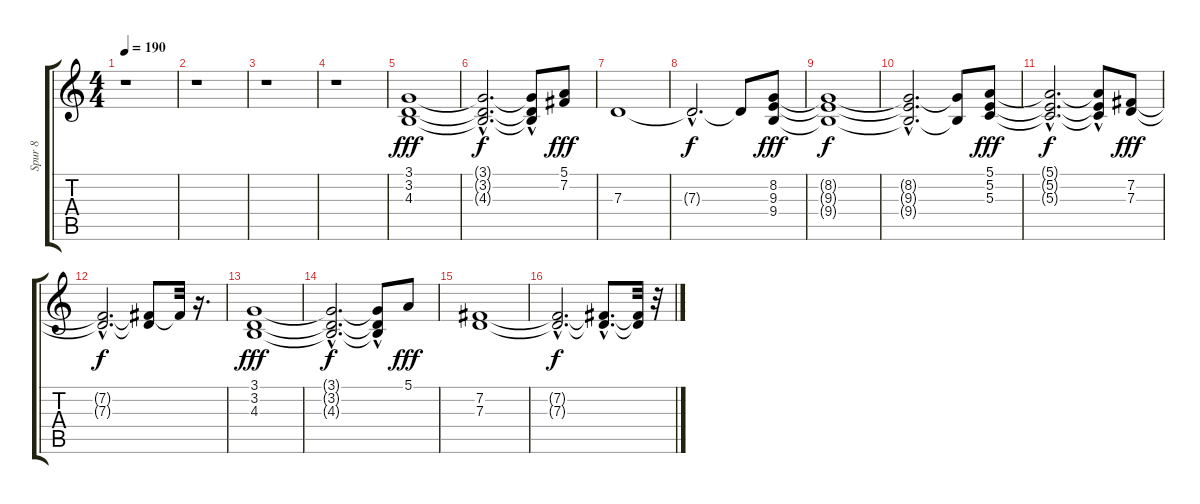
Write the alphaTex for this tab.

\track ("Spur 8" "Spur 8") {instrument synthstrings1}
\staff {score tabs}
\tuning (E4 B3 G3 D3 A2 E2) {hide}
\ts (4 4)
\tempo 190
\clef g2
\ks c
r.1{dy f} |
r.1 |
r.1 |
r.1 |
(3.1 3.2 4.3).1{dy fff} |
(3.1{hac t} 3.2{hac t} 4.3{hac t}).2{d dy f} (3.1{hac t} 3.2{hac t} 4.3{hac t}).8 (5.1 7.2).8{dy fff} |
7.3.1 |
7.3{hac t}.2{d dy f} 7.3{t}.8 (8.2 9.3 9.4).8{dy fff} |
(8.2{t} 9.3{t} 9.4{t}).1{dy f} |
(8.2{hac t} 9.3{hac t} 9.4{hac t}).2{d} (8.2{t} 9.4{t}).8 (5.1 5.2 5.3).8{dy fff} |
(5.1{hac t} 5.2{hac t} 5.3{hac t}).2{d dy f} (5.1{t} 5.2{hac t} 5.3{hac t}).8 (7.2 7.3).8{dy fff} |
(7.2{hac t} 7.3{hac t}).2{d dy f} (7.2{t} 7.3{t}).8 7.2{t}.32 r.16{d} |
(3.1 3.2 4.3).1{dy fff} |
(3.1{hac t} 3.2{hac t} 4.3{hac t}).2{d dy f} (3.1{t} 3.2{hac t} 4.3{hac t}).8 5.1.8{dy fff} |
(7.2 7.3).1 |
(7.2{hac t} 7.3{hac t}).2{d dy f} (7.2{hac t} 7.3{hac t}).8{d} (7.2{t} 7.3{t}).32 r.32
